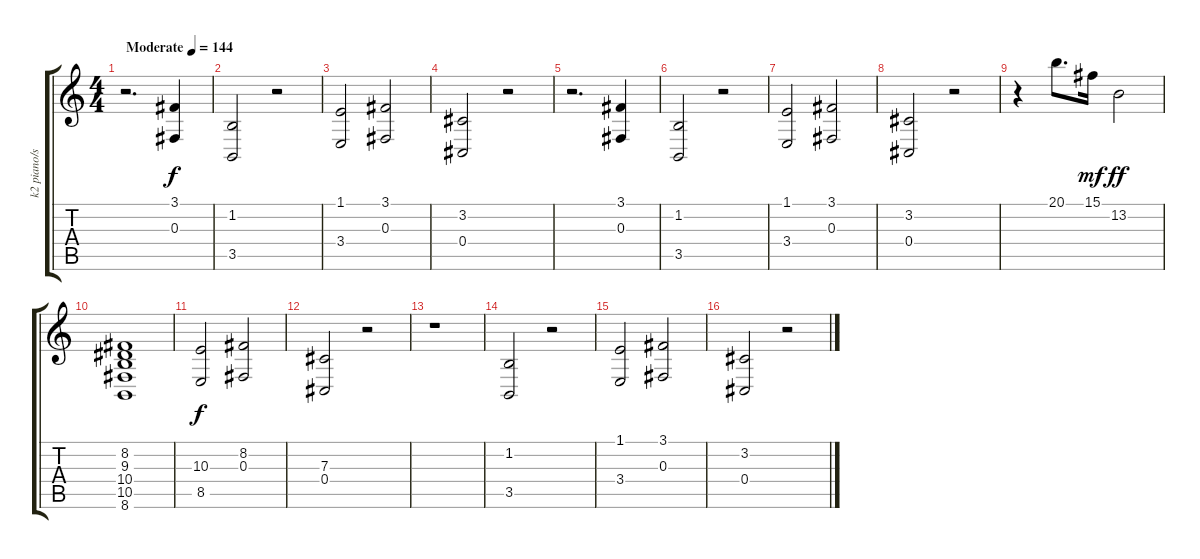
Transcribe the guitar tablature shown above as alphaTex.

\track ("k2 piano/synth" "k2 piano/s") {instrument electricgrandpiano}
\staff {score tabs}
\tuning (Eb4 Bb3 Gb3 Db3 Ab2 Eb2) {hide}
\ts (4 4)
\tempo (144 "Moderate")
\clef g2
\ks c
r.2{d dy f instrument electricgrandpiano} (3.1 0.3).4 |
(1.2 3.5).2 r.2 |
(1.1 3.4).2 (3.1 0.3).2 |
(3.2 0.4).2 r.2 |
r.2{d} (3.1 0.3).4 |
(1.2 3.5).2 r.2 |
(1.1 3.4).2 (3.1 0.3).2 |
(3.2 0.4).2 r.2 |
r.4 20.1.8{d} 15.1.16{dy mf} 13.2.2{dy ff} |
(8.2 9.3 10.4 10.5 8.6).1 |
(10.3 8.5).2{dy f} (8.2 0.3).2 |
(7.3 0.4).2 r.2 |
r.1 |
(1.2 3.5).2 r.2 |
(1.1 3.4).2 (3.1 0.3).2 |
(3.2 0.4).2 r.2
